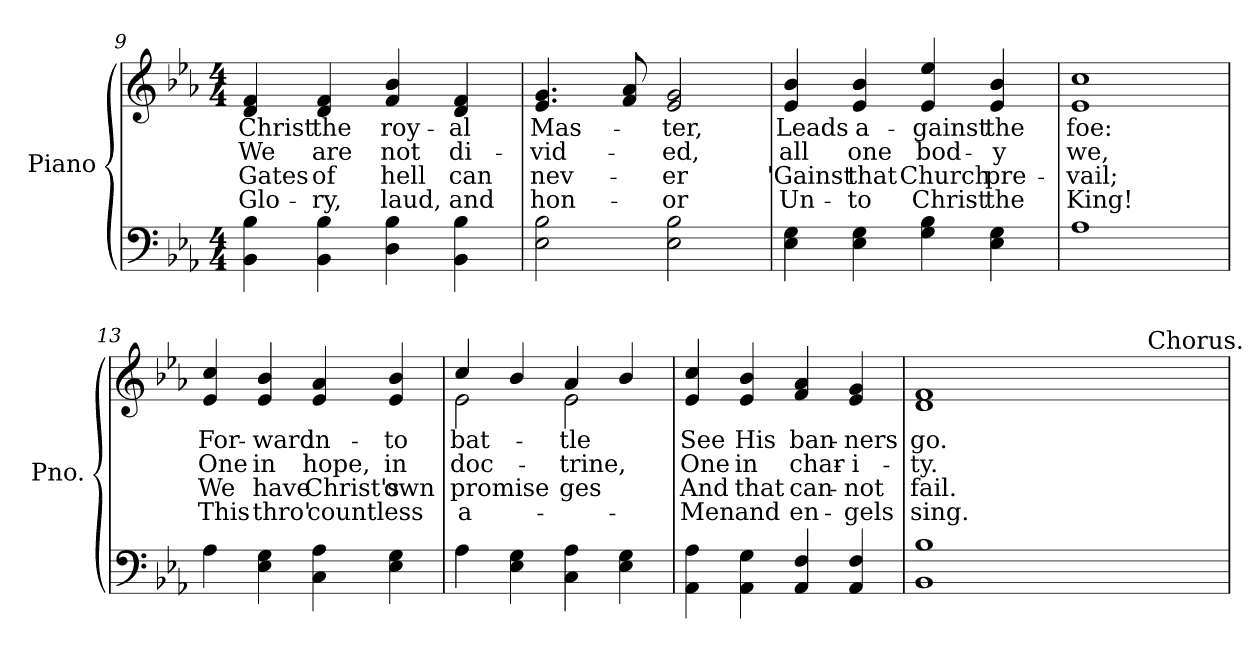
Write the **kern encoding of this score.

**kern	**kern	**text	**text	**text	**text
*part1	*part1	*part1	*part1	*part1	*part1
*staff2	*staff1	*staff1	*staff1	*staff1	*staff1
*I"Piano	*	*	*	*	*
*I'Pno.	*	*	*	*	*
*clefF4	*clefG2	*	*	*	*
*k[b-e-a-]	*k[b-e-a-]	*	*	*	*
*E-:	*E-:	*	*	*	*
*M4/4	*M4/4	*	*	*	*
=9	=9	=9	=9	=9	=9
!	!	!LO:LY:b:color=#000000	!LO:LY:b:color=#000000	!LO:LY:b:color=#000000	!LO:LY:b:color=#000000
4BB-i\ 4B-i	4di/ 4fi	Christ	We	Gates	Glo-
!	!	!LO:LY:b:color=#000000	!LO:LY:b:color=#000000	!LO:LY:b:color=#000000	!LO:LY:b:color=#000000
4BB-i\ 4B-i	4di/ 4fi	the	are	of	-ry,
!	!	!LO:LY:b:color=#000000	!LO:LY:b:color=#000000	!LO:LY:b:color=#000000	!LO:LY:b:color=#000000
4Di\ 4B-i	4fi/ 4b-i	roy-	not	hell	laud,
!	!	!LO:LY:b:color=#000000	!LO:LY:b:color=#000000	!LO:LY:b:color=#000000	!LO:LY:b:color=#000000
4BB-i\ 4B-i	4di/ 4fi	-al	di-	can	and
=10	=10	=10	=10	=10	=10
!	!	!LO:LY:b:color=#000000	!LO:LY:b:color=#000000	!LO:LY:b:color=#000000	!LO:LY:b:color=#000000
2E-i\ 2B-i	4.e-i/ 4.gi	Mas-	-vid-	nev-	hon-
.	8fi/ 8a-i	.	.	.	.
!	!	!LO:LY:b:color=#000000	!LO:LY:b:color=#000000	!LO:LY:b:color=#000000	!LO:LY:b:color=#000000
2E-i\ 2B-i	2e-i/ 2gi	-ter,	-ed,	-er	-or
=11	=11	=11	=11	=11	=11
!	!	!LO:LY:b:color=#000000	!LO:LY:b:color=#000000	!LO:LY:b:color=#000000	!LO:LY:b:color=#000000
4E-i\ 4Gi	4e-i/ 4b-i	Leads	all	'Gainst	Un-
!	!	!LO:LY:b:color=#000000	!LO:LY:b:color=#000000	!LO:LY:b:color=#000000	!LO:LY:b:color=#000000
4E-i\ 4Gi	4e-i/ 4b-i	a-	one	that	-to
!	!	!LO:LY:b:color=#000000	!LO:LY:b:color=#000000	!LO:LY:b:color=#000000	!LO:LY:b:color=#000000
4Gi\ 4B-i	4e-i/ 4ee-i	-gainst	bod-	Church	Christ
!	!	!LO:LY:b:color=#000000	!LO:LY:b:color=#000000	!LO:LY:b:color=#000000	!LO:LY:b:color=#000000
4E-i\ 4Gi	4e-i/ 4b-i	the	-y	pre-	the
=12	=12	=12	=12	=12	=12
!	!	!LO:LY:b:color=#000000	!LO:LY:b:color=#000000	!LO:LY:b:color=#000000	!LO:LY:b:color=#000000
1A-i	1e-i 1cci	foe:	we,	-vail;	King!
!!LO:LB:g=z
=13	=13	=13	=13	=13	=13
!	!	!LO:LY:b:color=#000000	!LO:LY:b:color=#000000	!LO:LY:b:color=#000000	!LO:LY:b:color=#000000
4A-i\	4e-i/ 4cci	For-	One	We	This
!	!	!LO:LY:b:color=#000000	!LO:LY:b:color=#000000	!LO:LY:b:color=#000000	!LO:LY:b:color=#000000
4E-i\ 4Gi	4e-i/ 4b-i	-ward	in	have	thro'
!	!	!LO:LY:b:color=#000000	!LO:LY:b:color=#000000	!LO:LY:b:color=#000000	!LO:LY:b:color=#000000
4Ci\ 4A-i	4e-i/ 4a-i	in-	hope,	Christ's	countless
!	!	!LO:LY:b:color=#000000	!LO:LY:b:color=#000000	!LO:LY:b:color=#000000	!
4E-i\ 4Gi	4e-i/ 4b-i	-to	in	own	.
=14	=14	=14	=14	=14	=14
!	!	!LO:LY:b:color=#000000	!LO:LY:b:color=#000000	!LO:LY:b:color=#000000	!LO:LY:b:color=#000000
*	*^	*	*	*	*
4A-i\	4cci/	2e-i\	bat-	doc-	promise	a-
4E-i\ 4Gi	4b-i/	.	.	.	.	.
!	!	!	!LO:LY:b:color=#000000	!LO:LY:b:color=#000000	!LO:LY:b:color=#000000	!
4Ci\ 4A-i	4a-i/	2e-i\	-tle	-trine,	-ges	.
4E-i\ 4Gi	4b-i/	.	.	.	.	.
*	*v	*v	*	*	*	*
=15	=15	=15	=15	=15	=15
!	!	!LO:LY:b:color=#000000	!LO:LY:b:color=#000000	!LO:LY:b:color=#000000	!LO:LY:b:color=#000000
4AA-i\ 4A-i	4e-i/ 4cci	See	One	And	Men
!	!	!LO:LY:b:color=#000000	!LO:LY:b:color=#000000	!LO:LY:b:color=#000000	!LO:LY:b:color=#000000
4AA-i\ 4Gi	4e-i/ 4b-i	His	in	that	and
!	!	!LO:LY:b:color=#000000	!LO:LY:b:color=#000000	!LO:LY:b:color=#000000	!LO:LY:b:color=#000000
4AA-i/ 4Fi	4fi/ 4a-i	ban-	char-	can-	en-
!	!	!LO:LY:b:color=#000000	!LO:LY:b:color=#000000	!LO:LY:b:color=#000000	!LO:LY:b:color=#000000
4AA-i/ 4Fi	4e-i/ 4gi	-ners	-i-	-not	-gels
=16	=16	=16	=16	=16	=16
!	!	!LO:LY:b:color=#000000	!LO:LY:b:color=#000000	!LO:LY:b:color=#000000	!LO:LY:b:color=#000000
*	*^	*	*	*	*
1BB-i 1B-i	1di 1fi	2ryy	go.	-ty.	fail.	sing.
.	.	4ryy	.	.	.	.
.	.	8ryy	.	.	.	.
.	.	16ryy	.	.	.	.
.	.	32ryy	.	.	.	.
.	.	64ryy	.	.	.	.
.	.	128...ryy	.	.	.	.
!	!	!LO:TX:a:t=Chorus.	!	!	!	!
.	.	1024ryy	.	.	.	.
*	*v	*v	*	*	*	*
=	=	=	=	=	=
*-	*-	*-	*-	*-	*-
